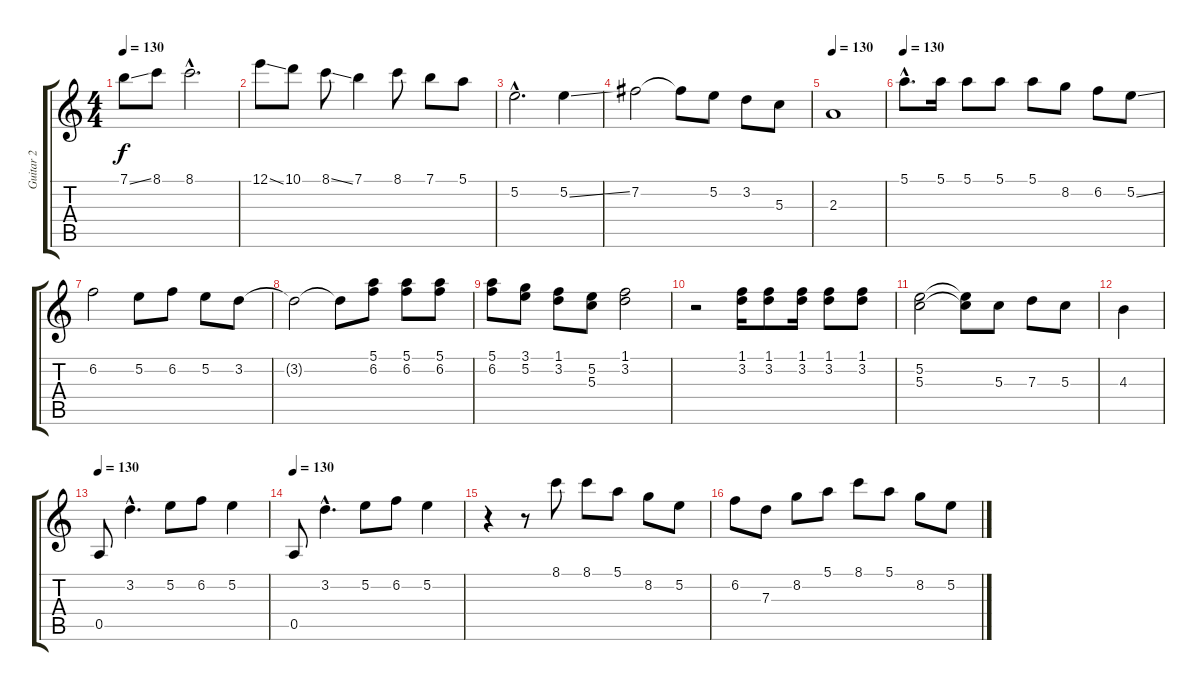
\track ("Guitar 2" "Guitar 2") {instrument distortionguitar}
\staff {score tabs}
\tuning (E4 B3 G3 D3 A2 E2) {hide}
\ts (4 4)
\tempo 130
\clef g2
\ks c
7.1{ss}.8{dy f} 8.1.8 8.1{hac}.2{d} |
12.1{ss}.8 10.1.8 8.1{ss}.8 7.1.4 8.1.8 7.1.8 5.1.8 |
5.2{hac}.2{d} 5.2{ss}.4 |
7.2.2 7.2{t}.8 5.2.8 3.2.8 5.3.8 |
\tempo 130
2.3.1 |
\tempo 130
5.1{hac}.8{d balance 8 instrument electricguitarjazz} 5.1.16 5.1.8 5.1.8 5.1.8 8.2.8 6.2.8 5.2{ss}.8 |
6.2.2 5.2.8 6.2.8 5.2.8 3.2.8 |
3.2{t}.2 3.2{t}.8 (5.1 6.2).8 (5.1 6.2).8 (5.1 6.2).8 |
(5.1 6.2).8 (3.1 5.2).8 (1.1 3.2).8 (5.2 5.3).8 (1.1 3.2).2 |
r.2 (1.1 3.2).16 (1.1 3.2).8 (1.1 3.2).16 (1.1 3.2).8 (1.1 3.2).8 |
(5.2 5.3).2 (5.2{t} 5.3{t}).8 5.3.8 7.3.8 5.3.8 |
4.3.4 |
\tempo 130
0.5.8{balance 8 instrument electricguitarjazz} 3.2{hac}.4{d} 5.2.8 6.2.8 5.2.4 |
\tempo 130
0.5.8 3.2{hac}.4{d} 5.2.8 6.2.8 5.2.4 |
r.4 r.8 8.1.8 8.1.8 5.1.8 8.2.8 5.2.8 |
6.2.8 7.3.8 8.2.8 5.1.8 8.1.8 5.1.8 8.2.8 5.2.8
